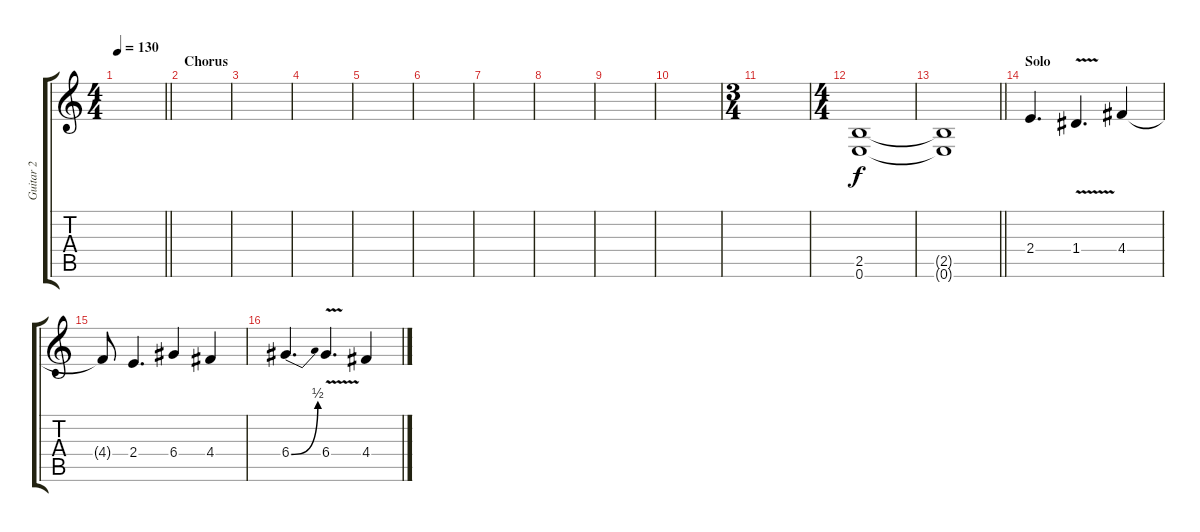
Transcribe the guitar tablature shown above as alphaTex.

\track ("Guitar 2" "Guitar 2") {instrument distortionguitar}
\staff {score tabs}
\tuning (E4 B3 G3 D3 A2 E2) {hide}
\ts (4 4)
\tempo 130
\clef g2
\barLineRight lightlight
\ks c
|
\section ("" "Chorus")
|
|
|
|
|
|
|
|
|
\ts (3 4)
|
\ts (4 4)
(2.5 0.6).1 |
\barLineRight lightlight
(2.5{t} 0.6{t}).1 |
\section ("" "Solo")
2.4.4{d} 1.4{v}.4{d} 4.4.4 |
4.4{t}.8 2.4.4{d} 6.4.4 4.4.4 |
6.4{be (bend 0 0 60 2)}.4{d} 6.4{v}.4{d} 4.4.4
